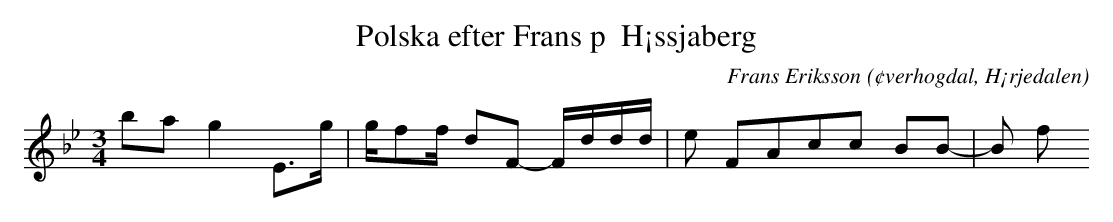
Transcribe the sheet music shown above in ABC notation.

X:1
T:Polska efter Frans p  H¡ssjaberg
O:¢verhogdal, H¡rjedalen
M:3/4
C:Frans Eriksson
K:Bb
ba g2 E>g |g/ff/- dF- F/d/d/d/|e2/3 F4/3A4/3c2/3c2/3 B2/3B2/3|-B4/3 f4/3
